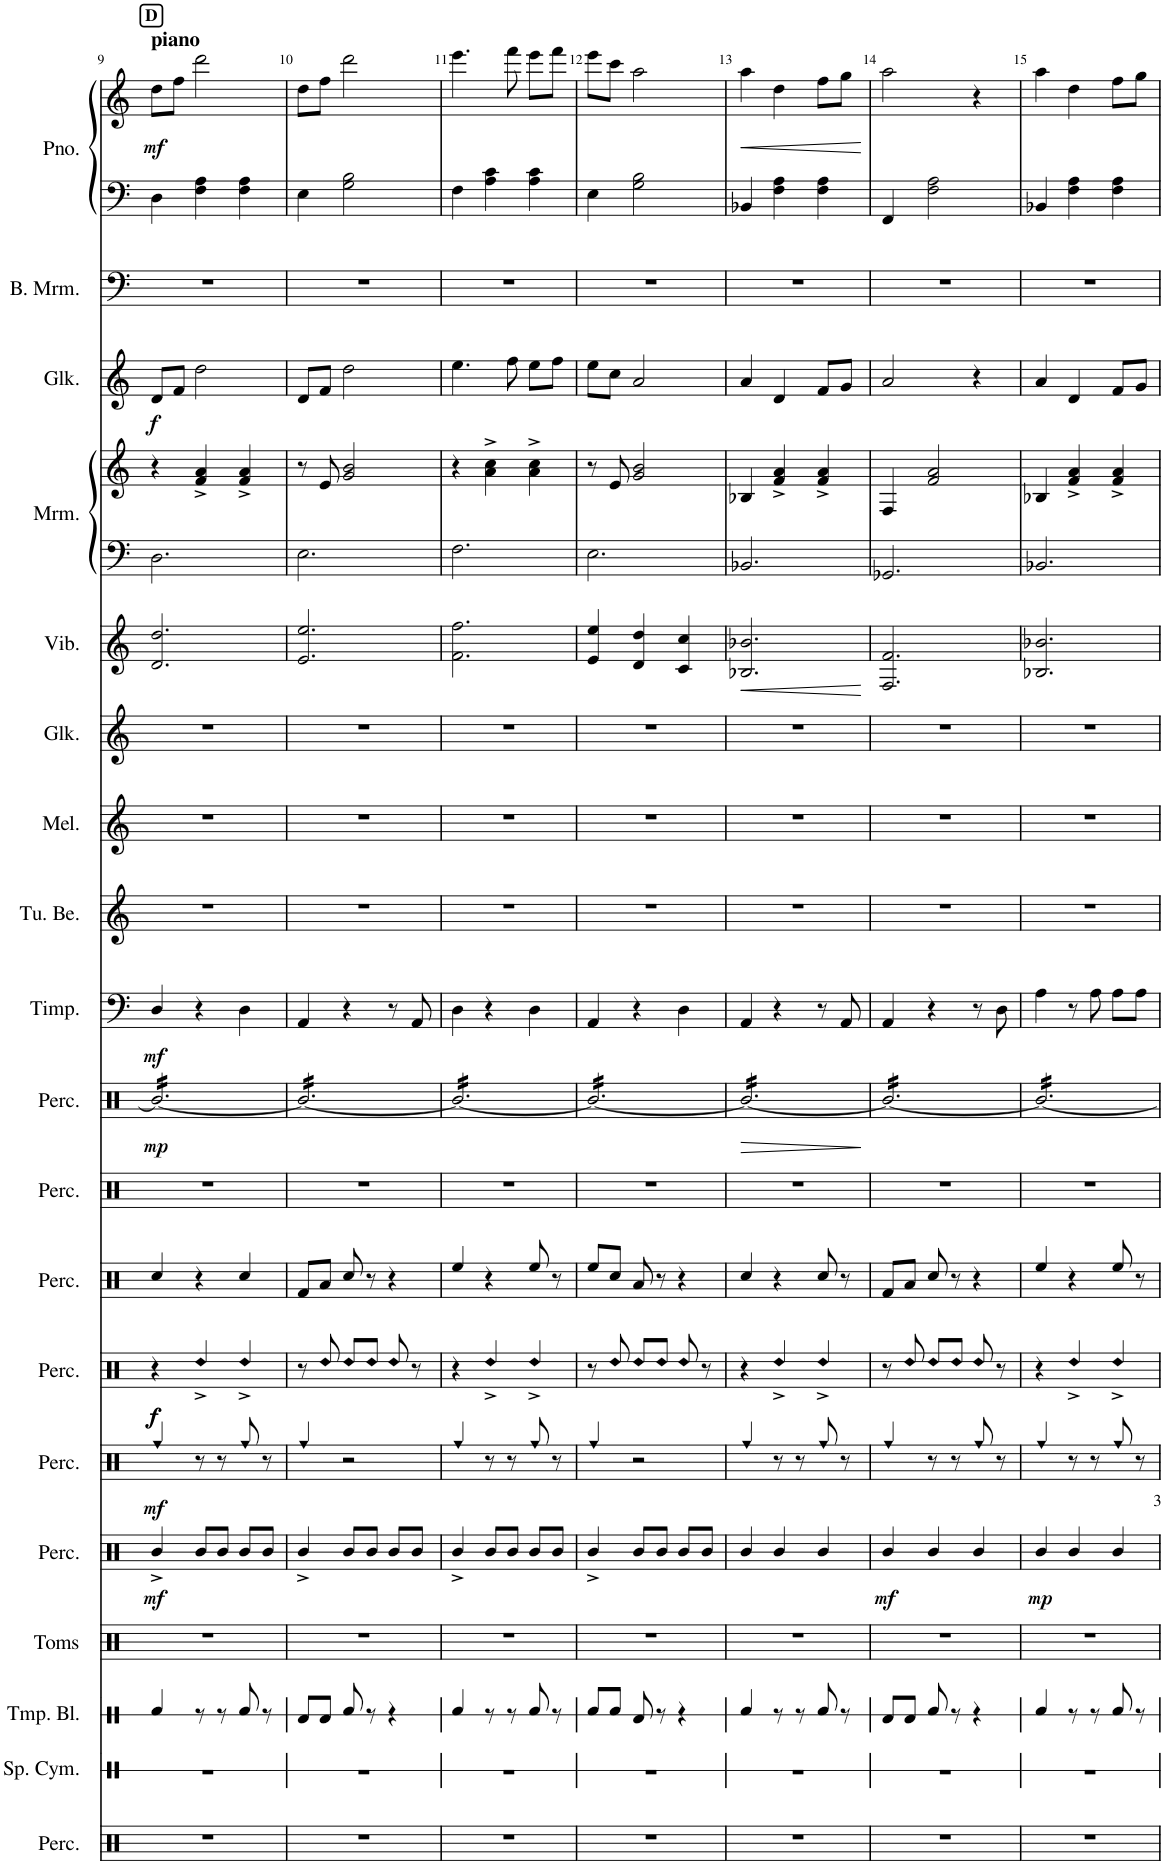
**kern	**kern	**kern	**kern	**kern	**dynam	**kern	**dynam	**kern	**dynam	**kern	**kern	**kern	**dynam	**kern	**dynam	**kern	**kern	**kern	**kern	**dynam	**kern	**kern	**kern	**dynam	**kern	**kern	**kern	**dynam
*part19	*part18	*part17	*part16	*part15	*part15	*part14	*part14	*part13	*part13	*part12	*part11	*part10	*part10	*part9	*part9	*part8	*part7	*part6	*part5	*part5	*part4	*part4	*part3	*part3	*part2	*part1	*part1	*part1
*staff21	*staff20	*staff19	*staff18	*staff17	*staff17	*staff16	*staff16	*staff15	*staff15	*staff14	*staff13	*staff12	*staff12	*staff11	*staff11	*staff10	*staff9	*staff8	*staff7	*staff7	*staff6	*staff5	*staff4	*staff4	*staff3	*staff2	*staff1	*staff1/2
*I"Extra Parts	*I"Splash Cymbal	*I"Temple Blocks	*I"Tom Toms	*I"Percussion 6	*	*I"Percussion 5	*	*I"Percussion 4	*	*I"Percussion 3	*I"Percussion 2	*I"Rainstick	*	*I"Timpani	*	*I"Tubular Bells	*I"Melodica	*I"Xylophone	*I"Vibraphone	*	*I"Marimba 2	*	*I"Marimba 1	*	*I"Bass Marimba	*I"Piano	*	*
*	*I'Sp. Cym.	*I'Tmp. Bl.	*I'Toms	*I'Perc.	*	*I'Perc.	*	*I'Perc.	*	*I'Perc.	*I'Perc.	*	*	*I'Timp.	*	*I'Tu. Be.	*I'Mel.	*I'Xyl.	*I'Vib.	*	*I'Mrm.	*	*I'Mrm.	*	*I'B. Mrm.	*I'Pno.	*	*
!!LO:PB:g=z
*clefX	*clefX	*clefX	*clefX	*clefX	*	*clefX	*	*clefX	*	*clefX	*clefX	*clefX	*	*clefF4	*	*clefG2	*clefG2	*clefG2	*clefG2	*	*clefF4	*clefG2	*clefG2	*	*clefF4	*clefF4	*clefG2	*
*	*	*	*	*	*	*	*	*	*	*	*	*	*	*	*	*	*	*Trd-14c-24	*	*	*	*	*Trd-14c-24	*	*	*	*	*
*k[]	*k[]	*k[]	*k[]	*k[]	*	*k[]	*	*k[]	*	*k[]	*k[]	*k[]	*	*k[]	*	*k[]	*k[]	*k[]	*k[]	*	*k[]	*k[]	*k[]	*	*k[]	*k[]	*k[]	*
*M3/4	*M3/4	*M3/4	*M3/4	*M3/4	*	*M3/4	*	*M3/4	*	*M3/4	*M3/4	*M3/4	*	*M3/4	*	*M3/4	*M3/4	*M3/4	*M3/4	*	*M3/4	*M3/4	*M3/4	*	*M3/4	*M3/4	*M3/4	*
!!LO:REH:place=s1:a:B:cj:t=D
=9	=9	=9	=9	=9	=9	=9	=9	=9	=9	=9	=9	=9	=9	=9	=9	=9	=9	=9	=9	=9	=9	=9	=9	=9	=9	=9	=9	=9
!	!	!	!	!	!	!	!	!	!	!	!	!	!	!	!	!	!	!	!	!	!	!	!	!	!	!	!LO:TX:a:B:t=piano	!
!	!	!	!	!	!LO:DY:b	!	!LO:DY:b	!	!LO:DY:b	!	!	!	!	!	!	!	!	!	!	!	!	!	!	!	!	!	!	!
!	!	!	!	!	!	!	!	!	!LO:DY:n=1:b	!	!	!	!LO:DY:b	!	!LO:DY:b	!	!	!	!	!	!	!	!	!LO:DY:b	!	!	!	!LO:DY:b
*	*	*	*	*	*	*	*	*	*	*	*	*tremolo	*	*	*	*	*	*	*	*	*	*	*	*	*	*	*	*
2.r	2.r	4Rf/	2.r	4R^/	mf	4Rff/	mf	4r	f f	4Rcc/	2.r	16R/LL	mp	4D/	mf	2.r	2.r	2.r	2.d/ 2.dd/	.	2.D\	4r	8d/L	f	2.r	4D\	8dd\L	mf
.	.	.	.	.	.	.	.	.	.	.	.	16R/	.	.	.	.	.	.	.	.	.	.	.	.	.	.	.	.
.	.	.	.	.	.	.	.	.	.	.	.	16R/	.	.	.	.	.	.	.	.	.	.	8f/J	.	.	.	8ff\J	.
.	.	.	.	.	.	.	.	.	.	.	.	16R/	.	.	.	.	.	.	.	.	.	.	.	.	.	.	.	.
!	!	!	!	!	!	!	!	!LO:N:head=diamond	!	!	!	!	!	!	!	!	!	!	!	!	!	!	!	!	!	!	!	!
.	.	8r	.	8R/L	.	8r	.	4Rdd^/	.	4r	.	16R/	.	4r	.	.	.	.	.	.	.	4f/^ 4a/^	2dd\	.	.	4F\ 4A\	2ddd\	.
.	.	.	.	.	.	.	.	.	.	.	.	16R/	.	.	.	.	.	.	.	.	.	.	.	.	.	.	.	.
.	.	8r	.	8R/J	.	8r	.	.	.	.	.	16R/	.	.	.	.	.	.	.	.	.	.	.	.	.	.	.	.
.	.	.	.	.	.	.	.	.	.	.	.	16R/	.	.	.	.	.	.	.	.	.	.	.	.	.	.	.	.
!	!	!	!	!	!	!	!	!LO:N:head=diamond	!	!	!	!	!	!	!	!	!	!	!	!	!	!	!	!	!	!	!	!
.	.	8Rf/	.	8R/L	.	8Rff/	.	4Rdd^/	.	4Rcc/	.	16R/	.	4D\	.	.	.	.	.	.	.	4f/^ 4a/^	.	.	.	4F\ 4A\	.	.
.	.	.	.	.	.	.	.	.	.	.	.	16R/	.	.	.	.	.	.	.	.	.	.	.	.	.	.	.	.
.	.	8r	.	8R/J	.	8r	.	.	.	.	.	16R/	.	.	.	.	.	.	.	.	.	.	.	.	.	.	.	.
.	.	.	.	.	.	.	.	.	.	.	.	16R/JJ	.	.	.	.	.	.	.	.	.	.	.	.	.	.	.	.
=10	=10	=10	=10	=10	=10	=10	=10	=10	=10	=10	=10	=10	=10	=10	=10	=10	=10	=10	=10	=10	=10	=10	=10	=10	=10	=10	=10	=10
2.r	2.r	8Rd/L	2.r	4R^/	.	4Rff/	.	8r	.	8Rf/L	2.r	16R/LL	.	4AA/	.	2.r	2.r	2.r	2.e/ 2.ee/	.	2.E\	8r	8d/L	.	2.r	4E\	8dd\L	.
.	.	.	.	.	.	.	.	.	.	.	.	16R/	.	.	.	.	.	.	.	.	.	.	.	.	.	.	.	.
!	!	!	!	!	!	!	!	!LO:N:head=diamond	!	!	!	!	!	!	!	!	!	!	!	!	!	!	!	!	!	!	!	!
.	.	8Rd/J	.	.	.	.	.	8Rdd/	.	8Ra/J	.	16R/	.	.	.	.	.	.	.	.	.	8e/	8f/J	.	.	.	8ff\J	.
.	.	.	.	.	.	.	.	.	.	.	.	16R/	.	.	.	.	.	.	.	.	.	.	.	.	.	.	.	.
!	!	!	!	!	!	!	!	!LO:N:head=diamond	!	!	!	!	!	!	!	!	!	!	!	!	!	!	!	!	!	!	!	!
.	.	8Rf/	.	8R/L	.	2r	.	8Rdd/L	.	8Rcc/	.	16R/	.	4r	.	.	.	.	.	.	.	2g/ 2b/	2dd\	.	.	2G\ 2B\	2ddd\	.
.	.	.	.	.	.	.	.	.	.	.	.	16R/	.	.	.	.	.	.	.	.	.	.	.	.	.	.	.	.
!	!	!	!	!	!	!	!	!LO:N:head=diamond	!	!	!	!	!	!	!	!	!	!	!	!	!	!	!	!	!	!	!	!
.	.	8r	.	8R/J	.	.	.	8Rdd/J	.	8r	.	16R/	.	.	.	.	.	.	.	.	.	.	.	.	.	.	.	.
.	.	.	.	.	.	.	.	.	.	.	.	16R/	.	.	.	.	.	.	.	.	.	.	.	.	.	.	.	.
!	!	!	!	!	!	!	!	!LO:N:head=diamond	!	!	!	!	!	!	!	!	!	!	!	!	!	!	!	!	!	!	!	!
.	.	4r	.	8R/L	.	.	.	8Rdd/	.	4r	.	16R/	.	8r	.	.	.	.	.	.	.	.	.	.	.	.	.	.
.	.	.	.	.	.	.	.	.	.	.	.	16R/	.	.	.	.	.	.	.	.	.	.	.	.	.	.	.	.
.	.	.	.	8R/J	.	.	.	8r	.	.	.	16R/	.	8AA/	.	.	.	.	.	.	.	.	.	.	.	.	.	.
.	.	.	.	.	.	.	.	.	.	.	.	16R/JJ	.	.	.	.	.	.	.	.	.	.	.	.	.	.	.	.
=11	=11	=11	=11	=11	=11	=11	=11	=11	=11	=11	=11	=11	=11	=11	=11	=11	=11	=11	=11	=11	=11	=11	=11	=11	=11	=11	=11	=11
2.r	2.r	4Rf/	2.r	4R^/	.	4Rff/	.	4r	.	4Ree/	2.r	16R/LL	.	4D\	.	2.r	2.r	2.r	2.f\ 2.ff\	.	2.F\	4r	4.ee\	.	2.r	4F\	4.eee\	.
.	.	.	.	.	.	.	.	.	.	.	.	16R/	.	.	.	.	.	.	.	.	.	.	.	.	.	.	.	.
.	.	.	.	.	.	.	.	.	.	.	.	16R/	.	.	.	.	.	.	.	.	.	.	.	.	.	.	.	.
.	.	.	.	.	.	.	.	.	.	.	.	16R/	.	.	.	.	.	.	.	.	.	.	.	.	.	.	.	.
!	!	!	!	!	!	!	!	!LO:N:head=diamond	!	!	!	!	!	!	!	!	!	!	!	!	!	!	!	!	!	!	!	!
.	.	8r	.	8R/L	.	8r	.	4Rdd^/	.	4r	.	16R/	.	4r	.	.	.	.	.	.	.	4a\^ 4cc\^	.	.	.	4A\ 4c\	.	.
.	.	.	.	.	.	.	.	.	.	.	.	16R/	.	.	.	.	.	.	.	.	.	.	.	.	.	.	.	.
.	.	8r	.	8R/J	.	8r	.	.	.	.	.	16R/	.	.	.	.	.	.	.	.	.	.	8ff\	.	.	.	8fff\	.
.	.	.	.	.	.	.	.	.	.	.	.	16R/	.	.	.	.	.	.	.	.	.	.	.	.	.	.	.	.
!	!	!	!	!	!	!	!	!LO:N:head=diamond	!	!	!	!	!	!	!	!	!	!	!	!	!	!	!	!	!	!	!	!
.	.	8Rf/	.	8R/L	.	8Rff/	.	4Rdd^/	.	8Ree/	.	16R/	.	4D\	.	.	.	.	.	.	.	4a\^ 4cc\^	8ee\L	.	.	4A\ 4c\	8eee\L	.
.	.	.	.	.	.	.	.	.	.	.	.	16R/	.	.	.	.	.	.	.	.	.	.	.	.	.	.	.	.
.	.	8r	.	8R/J	.	8r	.	.	.	8r	.	16R/	.	.	.	.	.	.	.	.	.	.	8ff\J	.	.	.	8fff\J	.
.	.	.	.	.	.	.	.	.	.	.	.	16R/JJ	.	.	.	.	.	.	.	.	.	.	.	.	.	.	.	.
=12	=12	=12	=12	=12	=12	=12	=12	=12	=12	=12	=12	=12	=12	=12	=12	=12	=12	=12	=12	=12	=12	=12	=12	=12	=12	=12	=12	=12
2.r	2.r	8Rf/L	2.r	4R^/	.	4Rff/	.	8r	.	8Ree/L	2.r	16R/LL	.	4AA/	.	2.r	2.r	2.r	4e/ 4ee/	.	2.E\	8r	8ee\L	.	2.r	4E\	8eee\L	.
.	.	.	.	.	.	.	.	.	.	.	.	16R/	.	.	.	.	.	.	.	.	.	.	.	.	.	.	.	.
!	!	!	!	!	!	!	!	!LO:N:head=diamond	!	!	!	!	!	!	!	!	!	!	!	!	!	!	!	!	!	!	!	!
.	.	8Rf/J	.	.	.	.	.	8Rdd/	.	8Rcc/J	.	16R/	.	.	.	.	.	.	.	.	.	8e/	8cc\J	.	.	.	8ccc\J	.
.	.	.	.	.	.	.	.	.	.	.	.	16R/	.	.	.	.	.	.	.	.	.	.	.	.	.	.	.	.
!	!	!	!	!	!	!	!	!LO:N:head=diamond	!	!	!	!	!	!	!	!	!	!	!	!	!	!	!	!	!	!	!	!
.	.	8Rd/	.	8R/L	.	2r	.	8Rdd/L	.	8Ra/	.	16R/	.	4r	.	.	.	.	4d/ 4dd/	.	.	2g/ 2b/	2a/	.	.	2G\ 2B\	2aa\	.
.	.	.	.	.	.	.	.	.	.	.	.	16R/	.	.	.	.	.	.	.	.	.	.	.	.	.	.	.	.
!	!	!	!	!	!	!	!	!LO:N:head=diamond	!	!	!	!	!	!	!	!	!	!	!	!	!	!	!	!	!	!	!	!
.	.	8r	.	8R/J	.	.	.	8Rdd/J	.	8r	.	16R/	.	.	.	.	.	.	.	.	.	.	.	.	.	.	.	.
.	.	.	.	.	.	.	.	.	.	.	.	16R/	.	.	.	.	.	.	.	.	.	.	.	.	.	.	.	.
!	!	!	!	!	!	!	!	!LO:N:head=diamond	!	!	!	!	!	!	!	!	!	!	!	!	!	!	!	!	!	!	!	!
.	.	4r	.	8R/L	.	.	.	8Rdd/	.	4r	.	16R/	.	4D\	.	.	.	.	4c/ 4cc/	.	.	.	.	.	.	.	.	.
.	.	.	.	.	.	.	.	.	.	.	.	16R/	.	.	.	.	.	.	.	.	.	.	.	.	.	.	.	.
.	.	.	.	8R/J	.	.	.	8r	.	.	.	16R/	.	.	.	.	.	.	.	.	.	.	.	.	.	.	.	.
.	.	.	.	.	.	.	.	.	.	.	.	16R/JJ	.	.	.	.	.	.	.	.	.	.	.	.	.	.	.	.
=13	=13	=13	=13	=13	=13	=13	=13	=13	=13	=13	=13	=13	=13	=13	=13	=13	=13	=13	=13	=13	=13	=13	=13	=13	=13	=13	=13	=13
!	!	!	!	!	!	!	!	!	!	!	!	!	!LO:HP:b	!	!	!	!	!	!	!LO:HP:b	!	!	!	!	!	!	!	!LO:HP:b
2.r	2.r	4Rf/	2.r	4R/	.	4Rff/	.	4r	.	4Rcc/	2.r	16R/LL	>	4AA/	.	2.r	2.r	2.r	2.B-X/ 2.b-X/	<	2.BB-X/	4B-X/	4a/	.	2.r	4BB-X/	4aa\	<
.	.	.	.	.	.	.	.	.	.	.	.	16R/	.	.	.	.	.	.	.	.	.	.	.	.	.	.	.	.
.	.	.	.	.	.	.	.	.	.	.	.	16R/	.	.	.	.	.	.	.	.	.	.	.	.	.	.	.	.
.	.	.	.	.	.	.	.	.	.	.	.	16R/	.	.	.	.	.	.	.	.	.	.	.	.	.	.	.	.
!	!	!	!	!	!	!	!	!LO:N:head=diamond	!	!	!	!	!	!	!	!	!	!	!	!	!	!	!	!	!	!	!	!
.	.	8r	.	4R/	.	8r	.	4Rdd^/	.	4r	.	16R/	.	4r	.	.	.	.	.	.	.	4f/^ 4a/^	4d/	.	.	4F\ 4A\	4dd\	.
.	.	.	.	.	.	.	.	.	.	.	.	16R/	.	.	.	.	.	.	.	.	.	.	.	.	.	.	.	.
.	.	8r	.	.	.	8r	.	.	.	.	.	16R/	.	.	.	.	.	.	.	.	.	.	.	.	.	.	.	.
.	.	.	.	.	.	.	.	.	.	.	.	16R/	.	.	.	.	.	.	.	.	.	.	.	.	.	.	.	.
!	!	!	!	!	!	!	!	!LO:N:head=diamond	!	!	!	!	!	!	!	!	!	!	!	!	!	!	!	!	!	!	!	!
.	.	8Rf/	.	4R/	.	8Rff/	.	4Rdd^/	.	8Rcc/	.	16R/	.	8r	.	.	.	.	.	.	.	4f/^ 4a/^	8f/L	.	.	4F\ 4A\	8ff\L	.
.	.	.	.	.	.	.	.	.	.	.	.	16R/	.	.	.	.	.	.	.	.	.	.	.	.	.	.	.	.
.	.	8r	.	.	.	8r	.	.	.	8r	.	16R/	.	8AA/	.	.	.	.	.	.	.	.	8g/J	.	.	.	8gg\J	.
.	.	.	.	.	.	.	.	.	.	.	.	16R/JJ	.	.	.	.	.	.	.	.	.	.	.	.	.	.	.	.
.	.	.	.	.	.	.	.	.	.	.	.	.	]	.	.	.	.	.	.	[	.	.	.	.	.	.	.	[
=14	=14	=14	=14	=14	=14	=14	=14	=14	=14	=14	=14	=14	=14	=14	=14	=14	=14	=14	=14	=14	=14	=14	=14	=14	=14	=14	=14	=14
!	!	!	!	!	!LO:DY:b	!	!	!	!	!	!	!	!	!	!	!	!	!	!	!	!	!	!	!	!	!	!	!
2.r	2.r	8Rd/L	2.r	4R/	mf	4Rff/	.	8r	.	8Rf/L	2.r	16R/LL	.	4AA/	.	2.r	2.r	2.r	2.F/ 2.f/	.	2.GG-X/	4F/	2a/	.	2.r	4FF/	2aa\	.
.	.	.	.	.	.	.	.	.	.	.	.	16R/	.	.	.	.	.	.	.	.	.	.	.	.	.	.	.	.
!	!	!	!	!	!	!	!	!LO:N:head=diamond	!	!	!	!	!	!	!	!	!	!	!	!	!	!	!	!	!	!	!	!
.	.	8Rd/J	.	.	.	.	.	8Rdd/	.	8Ra/J	.	16R/	.	.	.	.	.	.	.	.	.	.	.	.	.	.	.	.
.	.	.	.	.	.	.	.	.	.	.	.	16R/	.	.	.	.	.	.	.	.	.	.	.	.	.	.	.	.
!	!	!	!	!	!	!	!	!LO:N:head=diamond	!	!	!	!	!	!	!	!	!	!	!	!	!	!	!	!	!	!	!	!
.	.	8Rf/	.	4R/	.	8r	.	8Rdd/L	.	8Rcc/	.	16R/	.	4r	.	.	.	.	.	.	.	2f/ 2a/	.	.	.	2F\ 2A\	.	.
.	.	.	.	.	.	.	.	.	.	.	.	16R/	.	.	.	.	.	.	.	.	.	.	.	.	.	.	.	.
!	!	!	!	!	!	!	!	!LO:N:head=diamond	!	!	!	!	!	!	!	!	!	!	!	!	!	!	!	!	!	!	!	!
.	.	8r	.	.	.	8r	.	8Rdd/J	.	8r	.	16R/	.	.	.	.	.	.	.	.	.	.	.	.	.	.	.	.
.	.	.	.	.	.	.	.	.	.	.	.	16R/	.	.	.	.	.	.	.	.	.	.	.	.	.	.	.	.
!	!	!	!	!	!	!	!	!LO:N:head=diamond	!	!	!	!	!	!	!	!	!	!	!	!	!	!	!	!	!	!	!	!
.	.	4r	.	4R/	.	8Rff/	.	8Rdd/	.	4r	.	16R/	.	8r	.	.	.	.	.	.	.	.	4r	.	.	.	4r	.
.	.	.	.	.	.	.	.	.	.	.	.	16R/	.	.	.	.	.	.	.	.	.	.	.	.	.	.	.	.
.	.	.	.	.	.	8r	.	8r	.	.	.	16R/	.	8D\	.	.	.	.	.	.	.	.	.	.	.	.	.	.
.	.	.	.	.	.	.	.	.	.	.	.	16R/JJ	.	.	.	.	.	.	.	.	.	.	.	.	.	.	.	.
=15	=15	=15	=15	=15	=15	=15	=15	=15	=15	=15	=15	=15	=15	=15	=15	=15	=15	=15	=15	=15	=15	=15	=15	=15	=15	=15	=15	=15
!	!	!	!	!	!LO:DY:b	!	!	!	!	!	!	!	!	!	!	!	!	!	!	!	!	!	!	!	!	!	!	!
2.r	2.r	4Rf/	2.r	4R/	mp	4Rff/	.	4r	.	4Ree/	2.r	16R/LL	.	4A\	.	2.r	2.r	2.r	2.B-X/ 2.b-X/	.	2.BB-X/	4B-X/	4a/	.	2.r	4BB-X/	4aa\	.
.	.	.	.	.	.	.	.	.	.	.	.	16R/	.	.	.	.	.	.	.	.	.	.	.	.	.	.	.	.
.	.	.	.	.	.	.	.	.	.	.	.	16R/	.	.	.	.	.	.	.	.	.	.	.	.	.	.	.	.
.	.	.	.	.	.	.	.	.	.	.	.	16R/	.	.	.	.	.	.	.	.	.	.	.	.	.	.	.	.
!	!	!	!	!	!	!	!	!LO:N:head=diamond	!	!	!	!	!	!	!	!	!	!	!	!	!	!	!	!	!	!	!	!
.	.	8r	.	4R/	.	8r	.	4Rdd^/	.	4r	.	16R/	.	8r	.	.	.	.	.	.	.	4f/^ 4a/^	4d/	.	.	4F\ 4A\	4dd\	.
.	.	.	.	.	.	.	.	.	.	.	.	16R/	.	.	.	.	.	.	.	.	.	.	.	.	.	.	.	.
.	.	8r	.	.	.	8r	.	.	.	.	.	16R/	.	8A\	.	.	.	.	.	.	.	.	.	.	.	.	.	.
.	.	.	.	.	.	.	.	.	.	.	.	16R/	.	.	.	.	.	.	.	.	.	.	.	.	.	.	.	.
!	!	!	!	!	!	!	!	!LO:N:head=diamond	!	!	!	!	!	!	!	!	!	!	!	!	!	!	!	!	!	!	!	!
.	.	8Rf/	.	4R/	.	8Rff/	.	4Rdd^/	.	8Ree/	.	16R/	.	8A\L	.	.	.	.	.	.	.	4f/^ 4a/^	8f/L	.	.	4F\ 4A\	8ff\L	.
.	.	.	.	.	.	.	.	.	.	.	.	16R/	.	.	.	.	.	.	.	.	.	.	.	.	.	.	.	.
.	.	8r	.	.	.	8r	.	.	.	8r	.	16R/	.	8A\J	.	.	.	.	.	.	.	.	8g/J	.	.	.	8gg\J	.
.	.	.	.	.	.	.	.	.	.	.	.	16R/JJ	.	.	.	.	.	.	.	.	.	.	.	.	.	.	.	.
*	*	*	*	*	*	*	*	*	*	*	*	*Xtremolo	*	*	*	*	*	*	*	*	*	*	*	*	*	*	*	*
=	=	=	=	=	=	=	=	=	=	=	=	=	=	=	=	=	=	=	=	=	=	=	=	=	=	=	=	=
*-	*-	*-	*-	*-	*-	*-	*-	*-	*-	*-	*-	*-	*-	*-	*-	*-	*-	*-	*-	*-	*-	*-	*-	*-	*-	*-	*-	*-
